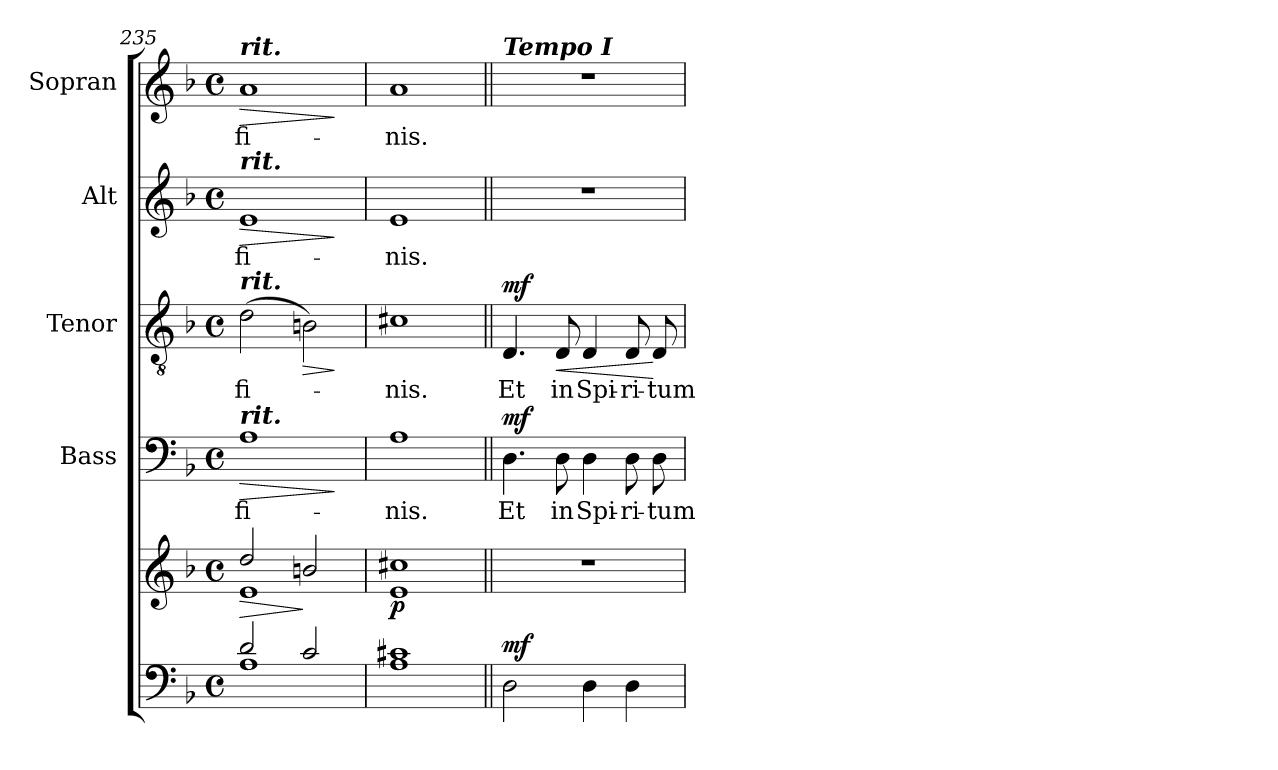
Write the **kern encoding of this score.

**kern	**kern	**dynam	**kern	**text	**dynam	**kern	**text	**dynam	**kern	**text	**dynam	**kern	**text	**dynam
*part5	*part5	*part5	*part4	*part4	*part4	*part3	*part3	*part3	*part2	*part2	*part2	*part1	*part1	*part1
*staff6	*staff5	*staff5/6	*staff4	*staff4	*staff4	*staff3	*staff3	*staff3	*staff2	*staff2	*staff2	*staff1	*staff1	*staff1
*	*	*	*I"Bass	*	*	*I"Tenor	*	*	*I"Alt	*	*	*I"Sopran	*	*
*	*	*	*I'B.	*	*	*I'T.	*	*	*I'A.	*	*	*I'S.	*	*
*clefF4	*clefG2	*	*clefF4	*	*	*clefGv2	*	*	*clefG2	*	*	*clefG2	*	*
*k[b-]	*k[b-]	*	*k[b-]	*	*	*k[b-]	*	*	*k[b-]	*	*	*k[b-]	*	*
*F:	*F:	*	*F:	*	*	*F:	*	*	*F:	*	*	*F:	*	*
*M4/4	*M4/4	*	*M4/4	*	*	*M4/4	*	*	*M4/4	*	*	*M4/4	*	*
*met(c)	*met(c)	*	*met(c)	*	*	*met(c)	*	*	*met(c)	*	*	*met(c)	*	*
=235	=235	=235	=235	=235	=235	=235	=235	=235	=235	=235	=235	=235	=235	=235
*^	*	*	*	*	*	*	*	*	*	*	*	*	*	*
!	!	!	!	!	!	!	!	!	!	!	!	!	!LO:TX:a:Bi:t=rit.	!	!
!	!	!	!	!	!	!	!	!	!	!LO:TX:a:Bi:t=rit.	!	!	!	!	!
!	!	!	!	!	!	!	!LO:TX:a:Bi:t=rit.	!	!	!	!	!	!	!	!
!	!	!	!	!LO:TX:a:Bi:t=rit.	!	!	!	!	!	!	!	!	!	!	!
!	!	!LO:TX:a:Bi:t=rit.	!	!	!	!	!	!	!	!	!	!	!	!	!
!	!	!	!LO:HP:b	!	!LO:LY:b	!LO:HP:b	!	!LO:LY:b	!	!	!LO:LY:b	!LO:HP:b	!	!LO:LY:b	!LO:HP:b
*	*	*^	*	*	*	*	*	*	*	*	*	*	*	*	*
2d/	1A	2dd/	1e	>	1A	fi-	>	(>2d\	fi-	.	1e	fi-	>	1a	fi-	>
!	!	!	!	!	!	!	!	!	!	!LO:HP:b	!	!	!	!	!	!
2c/	.	2bn/	.	]	.	.	.	2Bn\)	.	>	.	.	.	.	.	.
*v	*v	*	*	*	*	*	*	*	*	*	*	*	*	*	*	*
*	*v	*v	*	*	*	*	*	*	*	*	*	*	*	*	*
.	.	.	.	.	]	.	.	]	.	.	]	.	.	]
=236	=236	=236	=236	=236	=236	=236	=236	=236	=236	=236	=236	=236	=236	=236
*^	*^	*	*	*	*	*	*	*	*	*	*	*	*	*
!	!	!	!	!LO:DY:b	!	!LO:LY:b	!	!	!LO:LY:b	!	!	!LO:LY:b	!	!	!LO:LY:b	!
1c#X	1A	1cc#X	1e	p	1A	-nis.	.	1c#X	-nis.	.	1e	-nis.	.	1a	-nis.	.
!!LO:PB:g=z
=237||	=237||	=237||	=237||	=237||	=237||	=237||	=237||	=237||	=237||	=237||	=237||	=237||	=237||	=237||	=237||	=237||
!	!	!	!	!	!	!	!	!	!	!	!	!	!	!LO:TX:a:Bi:t=Tempo I	!	!
!	!	!	!	!LO:DY:a=2	!	!LO:LY:b	!LO:DY:a	!	!LO:LY:b	!LO:DY:a	!	!	!	!	!	!
*v	*v	*	*	*	*	*	*	*	*	*	*	*	*	*	*	*
*	*v	*v	*	*	*	*	*	*	*	*	*	*	*	*	*
2D\	1r	mf	4.D\	Et	mf	4.D/	Et	mf	1r	.	.	1r	.	.
!	!	!	!	!LO:LY:b	!	!	!LO:LY:b	!LO:HP:b	!	!	!	!	!	!
.	.	.	8D\	in	.	8D/	in	<	.	.	.	.	.	.
!	!	!	!	!LO:LY:b	!	!	!LO:LY:b	!	!	!	!	!	!	!
4D\	.	.	4D\	Spi-	.	4D/	Spi-	.	.	.	.	.	.	.
!	!	!	!	!LO:LY:b	!	!	!LO:LY:b	!	!	!	!	!	!	!
4D\	.	.	8D\	-ri-	.	8D/	-ri-	.	.	.	.	.	.	.
!	!	!	!	!LO:LY:b	!	!	!LO:LY:b	!	!	!	!	!	!	!
.	.	.	8D\	-tum	.	8D/	-tum	[	.	.	.	.	.	.
=	=	=	=	=	=	=	=	=	=	=	=	=	=	=
*-	*-	*-	*-	*-	*-	*-	*-	*-	*-	*-	*-	*-	*-	*-
